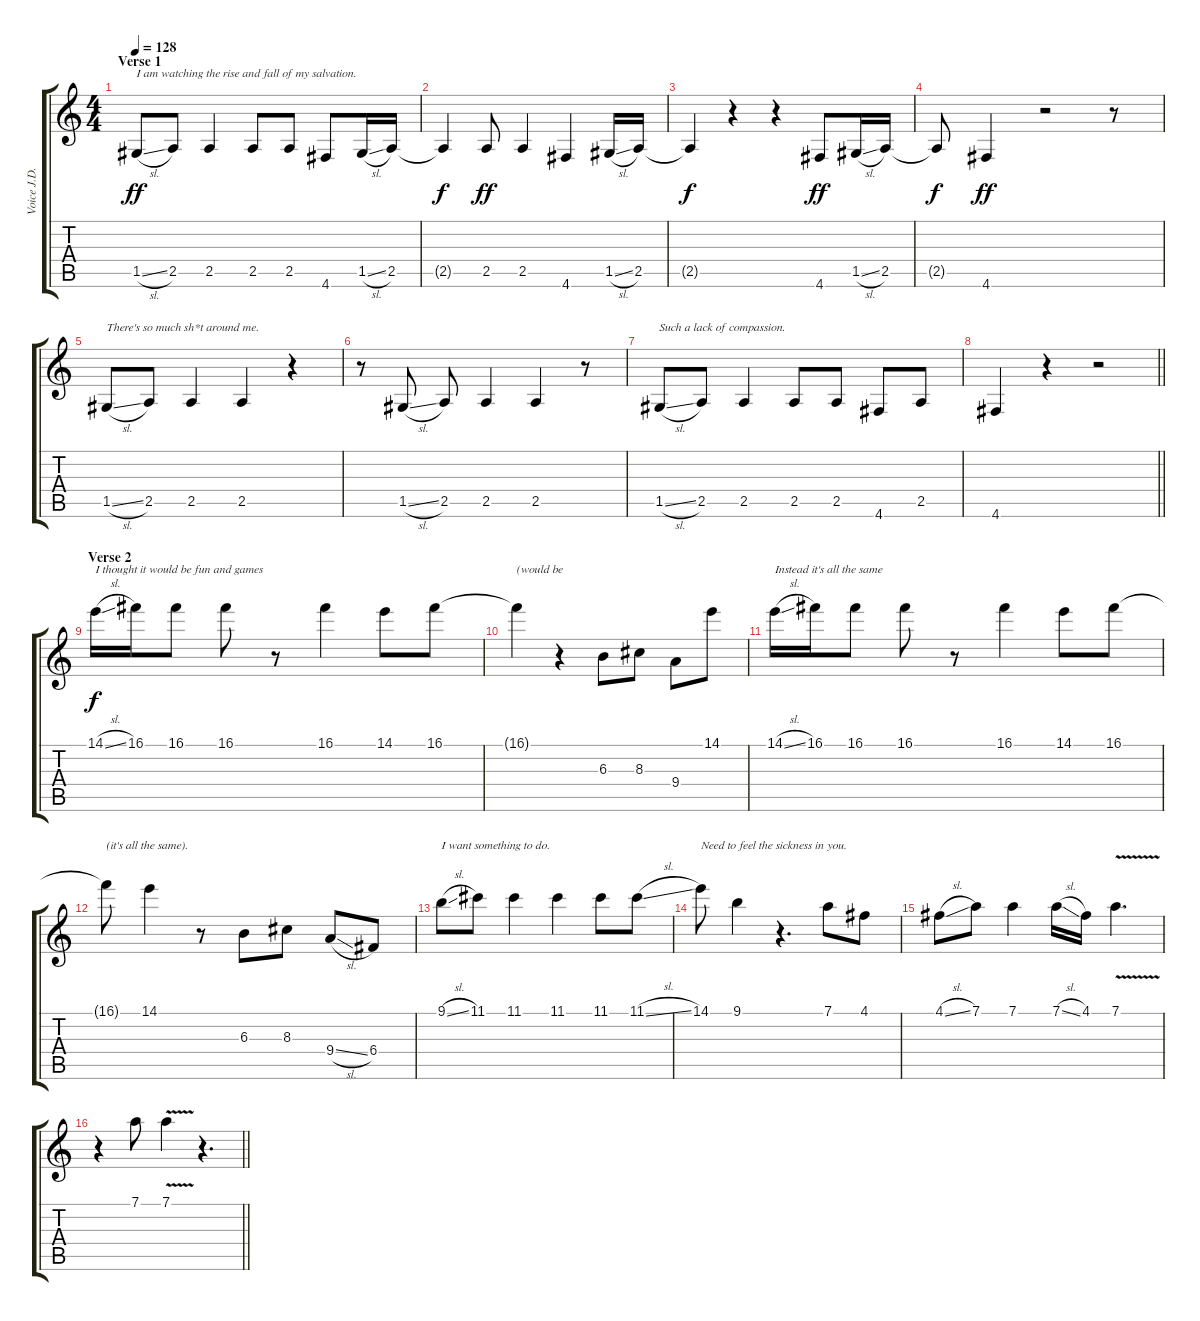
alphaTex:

\track ("Voice J.D./Smith" "Voice J.D.") {instrument distortionguitar}
\staff {score tabs}
\tuning (D4 A3 F3 C3 G2 D2) {hide}
\ts (4 4)
\section ("" "Verse 1")
\tempo 128
\clef g2
\ks c
1.5{sl}.8{txt "I am watching the rise and fall of my salvation. " dy ff} 2.5.8 2.5.4 2.5.8 2.5.8 4.6.8 1.5{sl}.16 2.5.16 |
2.5{t}.4{dy f} 2.5.8{dy ff} 2.5.4 4.6.4 1.5{sl}.16 2.5.16 |
2.5{t}.4{dy f} r.4 r.4 4.6.8{dy ff} 1.5{sl}.16 2.5.16 |
2.5{t}.8{dy f} 4.6.4{dy ff} r.2 r.8 |
1.5{sl}.8{txt "There's so much sh*t around me. "} 2.5.8 2.5.4 2.5.4 r.4 |
r.8 1.5{sl}.8 2.5.8 2.5.4 2.5.4 r.8 |
1.5{sl}.8{txt "Such a lack of compassion. "} 2.5.8 2.5.4 2.5.8 2.5.8 4.6.8 2.5.8 |
\barLineRight lightlight
4.6.4 r.4 r.2 |
\section ("" "Verse 2")
14.1{sl}.16{txt "I thought it would be fun and games" dy f} 16.1.16 16.1.8 16.1.8 r.8 16.1.4 14.1.8 16.1.8 |
16.1{t}.4{txt "(would be "} r.4 6.3.8 8.3.8 9.4.8 14.1.8 |
14.1{sl}.16{txt "Instead it's all the same"} 16.1.16 16.1.8 16.1.8 r.8 16.1.4 14.1.8 16.1.8 |
16.1{t}.8{txt "(it's all the same)."} 14.1.4 r.8 6.3.8 8.3.8 9.4{sl}.8 6.4.8 |
9.1{sl}.8{txt "I want something to do. "} 11.1.8 11.1.4 11.1.4 11.1.8 11.1{sl}.8 |
14.1.8{txt "Need to feel the sickness in you."} 9.1.4 r.4{d} 7.1.8 4.1.8 |
4.1{sl}.8 7.1.8 7.1.4 7.1{sl}.16 4.1.16 7.1{v}.4{d} |
\barLineRight lightlight
r.4 7.1.8 7.1{v}.4 r.4{d}
